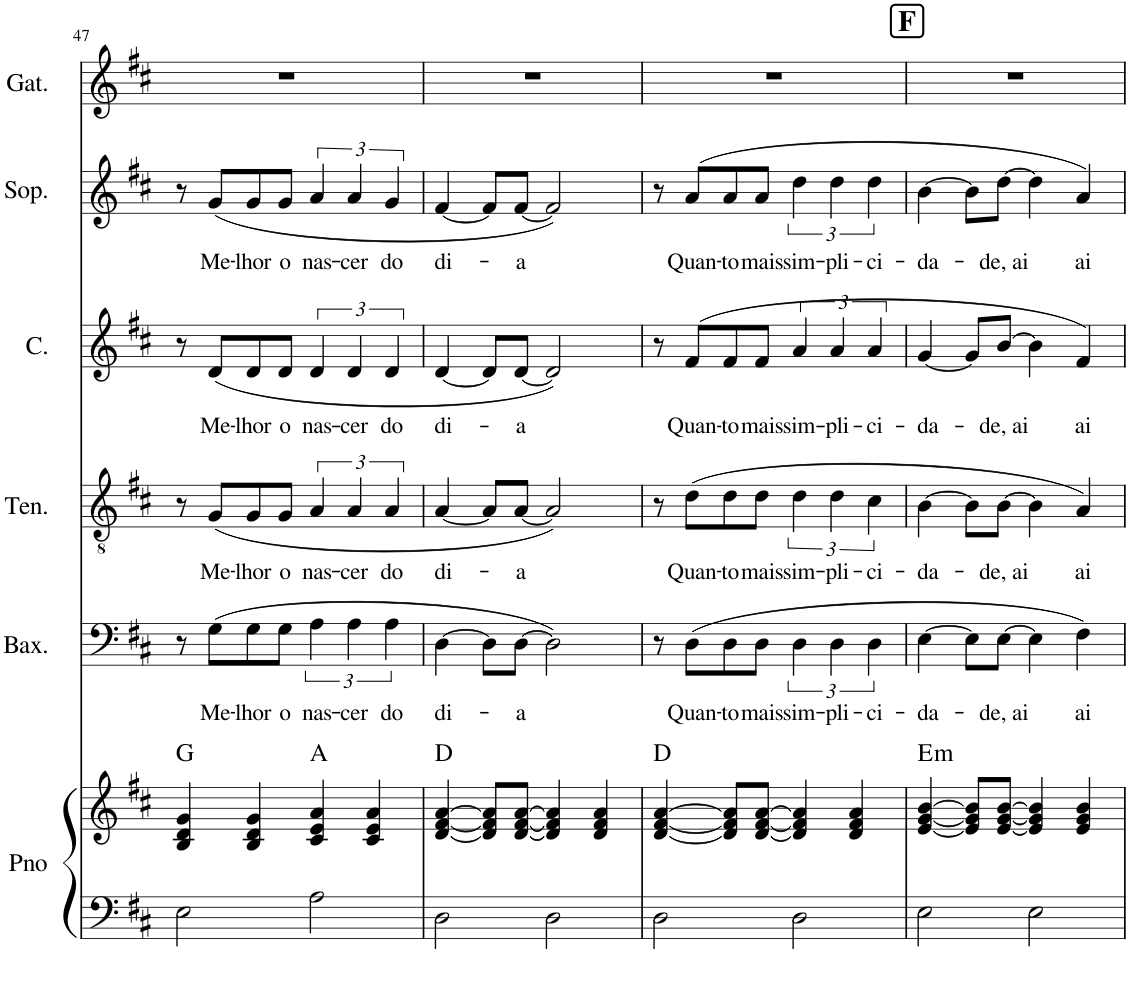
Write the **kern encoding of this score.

**kern	**kern	**harte	**kern	**text	**kern	**text	**kern	**text	**kern	**text	**kern
*part6	*part6	*part6	*part5	*part5	*part4	*part4	*part3	*part3	*part2	*part2	*part1
*staff7	*staff6	*	*staff5	*staff5	*staff4	*staff4	*staff3	*staff3	*staff2	*staff2	*staff1
*I"Piano	*	*	*I"Baixo	*	*I"Tenor	*	*I"Contralto	*	*I"Soprano	*	*I"Gaita
*I'Pno	*	*	*I'Bax.	*	*I'Ten.	*	*I'C.	*	*I'Sop.	*	*I'Gat.
!!LO:PB:g=z
*clefF4	*clefG2	*	*clefF4	*	*clefGv2	*	*clefG2	*	*clefG2	*	*clefG2
*k[f#c#]	*k[f#c#]	*	*k[f#c#]	*	*k[f#c#]	*	*k[f#c#]	*	*k[f#c#]	*	*k[f#c#]
*M4/4	*M4/4	*	*M4/4	*	*M4/4	*	*M4/4	*	*M4/4	*	*M4/4
=47	=47	=47	=47	=47	=47	=47	=47	=47	=47	=47	=47
2E\	4B/ 4d/ 4g/	G:maj	8r	.	8r	.	8r	.	8r	.	1r
!	!	!	!	!LO:LY:b	!	!LO:LY:b	!	!LO:LY:b	!	!LO:LY:b	!
.	.	.	(8G\L	Me-	(8G/L	Me-	(8d/L	Me-	(8g/L	Me-	.
!	!	!	!	!LO:LY:b	!	!LO:LY:b	!	!LO:LY:b	!	!LO:LY:b	!
.	4B/ 4d/ 4g/	.	8G\	-lhor	8G/	-lhor	8d/	-lhor	8g/	-lhor	.
!	!	!	!	!LO:LY:b	!	!LO:LY:b	!	!LO:LY:b	!	!LO:LY:b	!
.	.	.	8G\J	o	8G/J	o	8d/J	o	8g/J	o	.
!	!	!	!	!LO:LY:b	!	!LO:LY:b	!	!LO:LY:b	!	!LO:LY:b	!
2A\	4c#/ 4e/ 4a/	A:maj	6A\	nas-	6A/	nas-	6d/	nas-	6a/	nas-	.
!	!	!	!	!LO:LY:b	!	!LO:LY:b	!	!LO:LY:b	!	!LO:LY:b	!
.	.	.	6A\	-cer	6A/	-cer	6d/	-cer	6a/	-cer	.
.	4c#/ 4e/ 4a/	.	.	.	.	.	.	.	.	.	.
!	!	!	!	!LO:LY:b	!	!LO:LY:b	!	!LO:LY:b	!	!LO:LY:b	!
.	.	.	6A\	do	6A/	do	6d/	do	6g/	do	.
=48	=48	=48	=48	=48	=48	=48	=48	=48	=48	=48	=48
!	!	!	!	!LO:LY:b	!	!LO:LY:b	!	!LO:LY:b	!	!LO:LY:b	!
2D\	[4d/ [4f#/ [4a/	D:maj	[4D\	di-	[4A/	di-	[4d/	di-	[4f#/	di-	1r
.	8d/] 8f#/] 8a/]L	.	8D\L]	.	8A/L]	.	8d/L]	.	8f#/L]	.	.
!	!	!	!	!LO:LY:b	!	!LO:LY:b	!	!LO:LY:b	!	!LO:LY:b	!
.	[8d/ [8f#/ [8a/J	.	[8D\J	-a	[8A/J	-a	[8d/J	-a	[8f#/J	-a	.
2D\	4d/] 4f#/] 4a/]	.	2D\])	.	2A/])	.	2d/])	.	2f#/])	.	.
.	4d/ 4f#/ 4a/	.	.	.	.	.	.	.	.	.	.
=49	=49	=49	=49	=49	=49	=49	=49	=49	=49	=49	=49
2D\	[4d/ [4f#/ [4a/	D:maj	8r	.	8r	.	8r	.	8r	.	1r
!	!	!	!	!LO:LY:b	!	!LO:LY:b	!	!LO:LY:b	!	!LO:LY:b	!
.	.	.	(8D\L	Quan-	(8d\L	Quan-	(8f#/L	Quan-	(8a/L	Quan-	.
!	!	!	!	!LO:LY:b	!	!LO:LY:b	!	!LO:LY:b	!	!LO:LY:b	!
.	8d/] 8f#/] 8a/]L	.	8D\	-to	8d\	-to	8f#/	-to	8a/	-to	.
!	!	!	!	!LO:LY:b	!	!LO:LY:b	!	!LO:LY:b	!	!LO:LY:b	!
.	[8d/ [8f#/ [8a/J	.	8D\J	mais	8d\J	mais	8f#/J	mais	8a/J	mais	.
!	!	!	!	!LO:LY:b	!	!LO:LY:b	!	!LO:LY:b	!	!LO:LY:b	!
2D\	4d/] 4f#/] 4a/]	.	6D\	sim-	6d\	sim-	6a/	sim-	6dd\	sim-	.
!	!	!	!	!LO:LY:b	!	!LO:LY:b	!	!LO:LY:b	!	!LO:LY:b	!
.	.	.	6D\	-pli-	6d\	-pli-	6a/	-pli-	6dd\	-pli-	.
.	4d/ 4f#/ 4a/	.	.	.	.	.	.	.	.	.	.
!	!	!	!	!LO:LY:b	!	!LO:LY:b	!	!LO:LY:b	!	!LO:LY:b	!
.	.	.	6D\	-ci-	6c#\	-ci-	6a/	-ci-	6dd\	-ci-	.
!!LO:REH:place=s1:a:B:cj:fs=14:t=F
=50	=50	=50	=50	=50	=50	=50	=50	=50	=50	=50	=50
!	!	!LO:H:kt=m	!	!LO:LY:b	!	!LO:LY:b	!	!LO:LY:b	!	!LO:LY:b	!
2E\	[4e/ [4g/ [4b/	E:min	[4E\	-da-	[4B\	-da-	[4g/	-da-	[4b\	-da-	1r
.	8e/] 8g/] 8b/]L	.	8E\L]	.	8B\L]	.	8g/L]	.	8b\L]	.	.
!	!	!	!	!LO:LY:b	!	!LO:LY:b	!	!LO:LY:b	!	!LO:LY:b	!
.	[8e/ [8g/ [8b/J	.	[8E\J	-de, ai	[8B\J	-de, ai	[8b/J	-de, ai	[8dd\J	-de, ai	.
2E\	4e/] 4g/] 4b/]	.	4E\]	.	4B\]	.	4b\]	.	4dd\]	.	.
!	!	!	!	!LO:LY:b	!	!LO:LY:b	!	!LO:LY:b	!	!LO:LY:b	!
.	4e/ 4g/ 4b/	.	4F#\)	ai	4A/)	ai	4f#/)	ai	4a/)	ai	.
=	=	=	=	=	=	=	=	=	=	=	=
*-	*-	*-	*-	*-	*-	*-	*-	*-	*-	*-	*-
